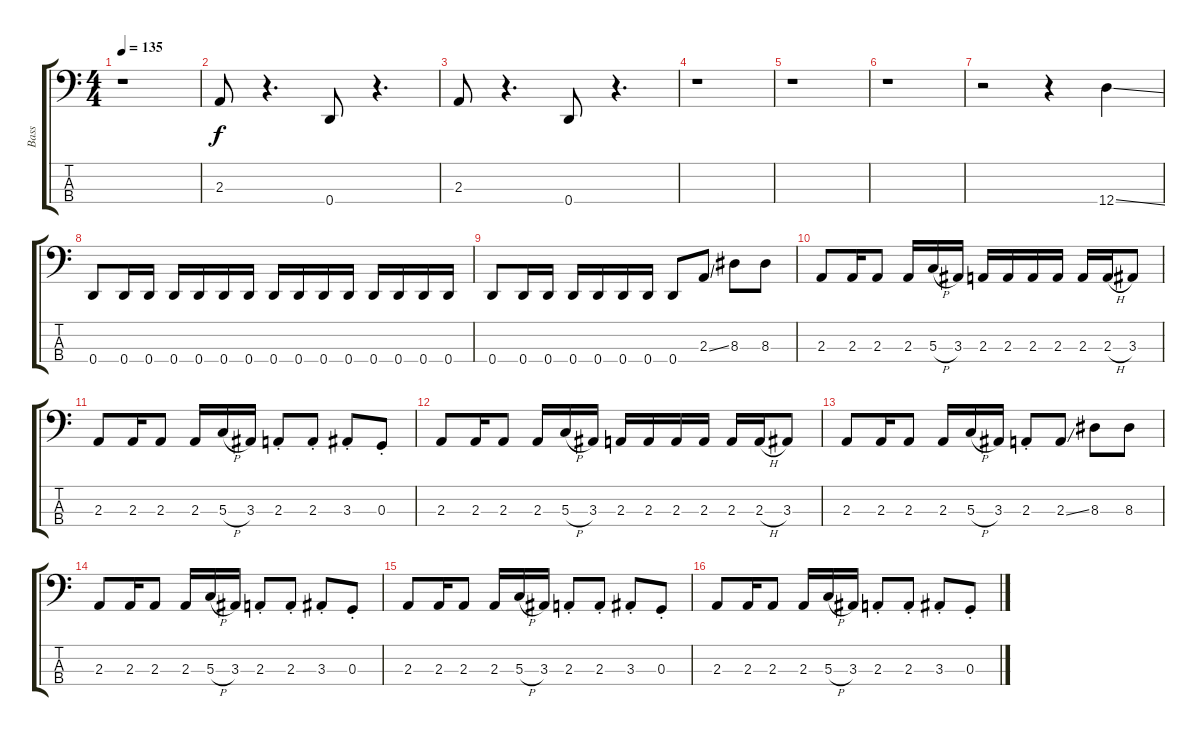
\track ("Bass" "Bass") {instrument electricbasspick}
\staff {score tabs}
\tuning (F2 C2 G1 D1) {hide}
\ts (4 4)
\tempo 135
\clef f4
\ks c
r.1{dy f} |
2.3.8 r.4{d} 0.4.8 r.4{d} |
2.3.8 r.4{d} 0.4.8 r.4{d} |
r.1 |
r.1 |
r.1 |
r.2 r.4 12.4{ss}.4 |
0.4.8 0.4.16 0.4.16 0.4.16 0.4.16 0.4.16 0.4.16 0.4.16 0.4.16 0.4.16 0.4.16 0.4.16 0.4.16 0.4.16 0.4.16 |
0.4.8 0.4.16 0.4.16 0.4.16 0.4.16 0.4.16 0.4.16 0.4.8 2.3{ss}.8 8.3.8 8.3.8 |
2.3.8 2.3.16 2.3.8 2.3.16 5.3{h}.16 3.3.16 2.3.16 2.3.16 2.3.16 2.3.16 2.3.16 2.3{h}.16 3.3.8 |
2.3.8 2.3.16 2.3.8 2.3.16 5.3{h}.16 3.3.16 2.3{st}.8 2.3{st}.8 3.3{st}.8 0.3{st}.8 |
2.3.8 2.3.16 2.3.8 2.3.16 5.3{h}.16 3.3.16 2.3.16 2.3.16 2.3.16 2.3.16 2.3.16 2.3{h}.16 3.3.8 |
2.3.8 2.3.16 2.3.8 2.3.16 5.3{h}.16 3.3.16 2.3{st}.8 2.3{ss}.8 8.3.8 8.3.8 |
2.3.8 2.3.16 2.3.8 2.3.16 5.3{h}.16 3.3.16 2.3{st}.8 2.3{st}.8 3.3{st}.8 0.3{st}.8 |
2.3.8 2.3.16 2.3.8 2.3.16 5.3{h}.16 3.3.16 2.3{st}.8 2.3{st}.8 3.3{st}.8 0.3{st}.8 |
2.3.8 2.3.16 2.3.8 2.3.16 5.3{h}.16 3.3.16 2.3{st}.8 2.3{st}.8 3.3{st}.8 0.3{st}.8
